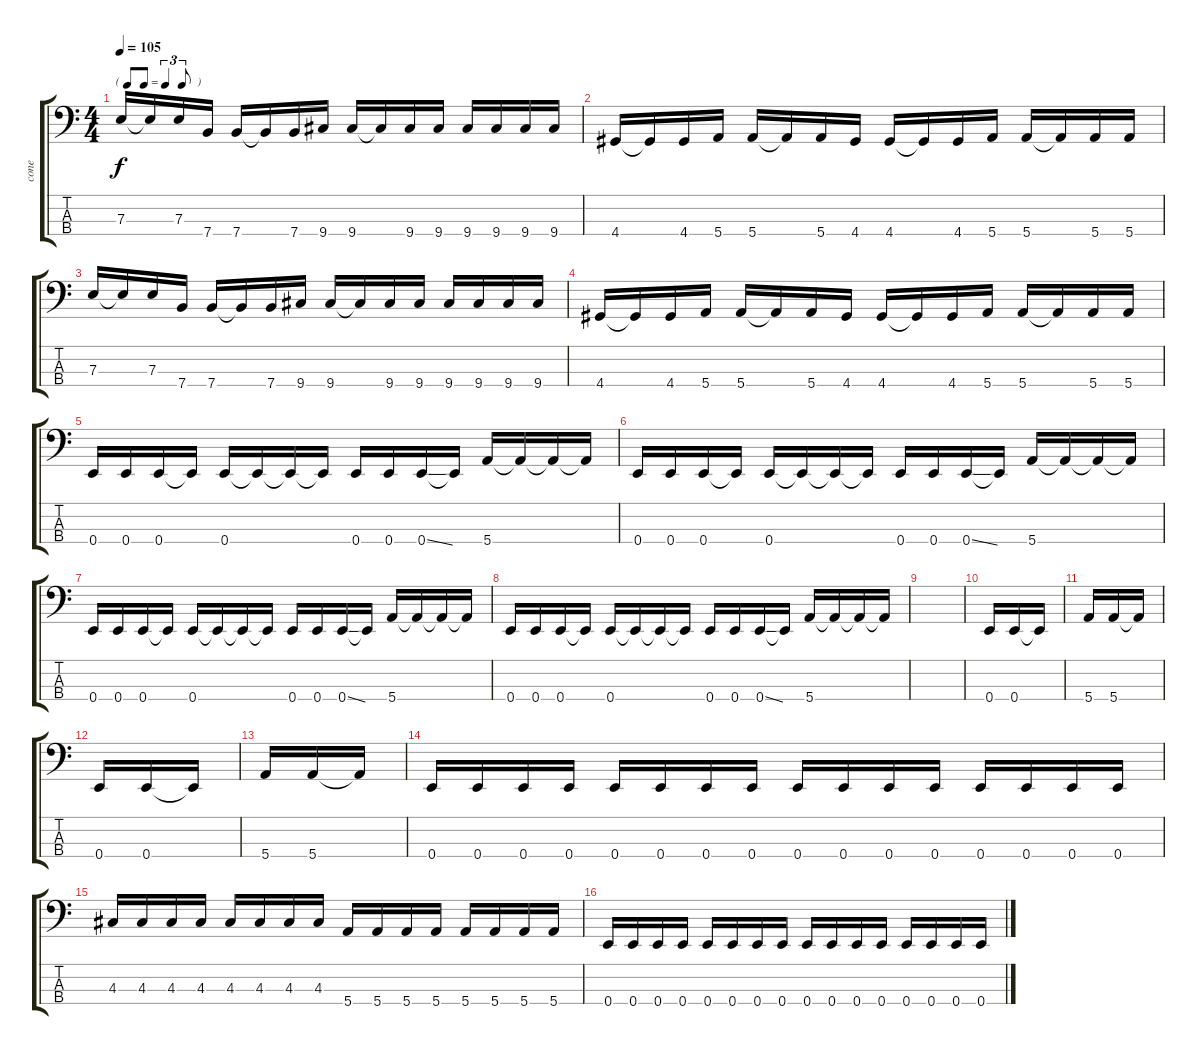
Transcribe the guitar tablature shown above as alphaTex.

\track ("cone" "cone") {instrument electricbasspick}
\staff {score tabs}
\tuning (G2 D2 A1 E1) {hide}
\ts (4 4)
\tf triplet8th
\tempo 105
\clef f4
\ks c
7.3.16{dy f} 7.3{t}.16 7.3.16 7.4.16 7.4.16 7.4{t}.16 7.4.16 9.4.16 9.4.16 9.4{t}.16 9.4.16 9.4.16 9.4.16 9.4.16 9.4.16 9.4.16 |
4.4.16 4.4{t}.16 4.4.16 5.4.16 5.4.16 5.4{t}.16 5.4.16 4.4.16 4.4.16 4.4{t}.16 4.4.16 5.4.16 5.4.16 5.4{t}.16 5.4.16 5.4.16 |
7.3.16 7.3{t}.16 7.3.16 7.4.16 7.4.16 7.4{t}.16 7.4.16 9.4.16 9.4.16 9.4{t}.16 9.4.16 9.4.16 9.4.16 9.4.16 9.4.16 9.4.16 |
4.4.16 4.4{t}.16 4.4.16 5.4.16 5.4.16 5.4{t}.16 5.4.16 4.4.16 4.4.16 4.4{t}.16 4.4.16 5.4.16 5.4.16 5.4{t}.16 5.4.16 5.4.16 |
0.4.16 0.4.16 0.4.16 0.4{t}.16 0.4.16 0.4{t}.16 0.4{t}.16 0.4{t}.16 0.4.16 0.4.16 0.4{ss}.16 0.4{t}.16 5.4.16 5.4{t}.16 5.4{t}.16 5.4{t}.16 |
0.4.16 0.4.16 0.4.16 0.4{t}.16 0.4.16 0.4{t}.16 0.4{t}.16 0.4{t}.16 0.4.16 0.4.16 0.4{ss}.16 0.4{t}.16 5.4.16 5.4{t}.16 5.4{t}.16 5.4{t}.16 |
0.4.16 0.4.16 0.4.16 0.4{t}.16 0.4.16 0.4{t}.16 0.4{t}.16 0.4{t}.16 0.4.16 0.4.16 0.4{ss}.16 0.4{t}.16 5.4.16 5.4{t}.16 5.4{t}.16 5.4{t}.16 |
0.4.16 0.4.16 0.4.16 0.4{t}.16 0.4.16 0.4{t}.16 0.4{t}.16 0.4{t}.16 0.4.16 0.4.16 0.4{ss}.16 0.4{t}.16 5.4.16 5.4{t}.16 5.4{t}.16 5.4{t}.16 |
|
0.4.16 0.4.16 0.4{t}.16 |
5.4.16 5.4.16 5.4{t}.16 |
0.4.16 0.4.16 0.4{t}.16 |
5.4.16 5.4.16 5.4{t}.16 |
0.4.16 0.4.16 0.4.16 0.4.16 0.4.16 0.4.16 0.4.16 0.4.16 0.4.16 0.4.16 0.4.16 0.4.16 0.4.16 0.4.16 0.4.16 0.4.16 |
4.3.16 4.3.16 4.3.16 4.3.16 4.3.16 4.3.16 4.3.16 4.3.16 5.4.16 5.4.16 5.4.16 5.4.16 5.4.16 5.4.16 5.4.16 5.4.16 |
0.4.16 0.4.16 0.4.16 0.4.16 0.4.16 0.4.16 0.4.16 0.4.16 0.4.16 0.4.16 0.4.16 0.4.16 0.4.16 0.4.16 0.4.16 0.4.16
